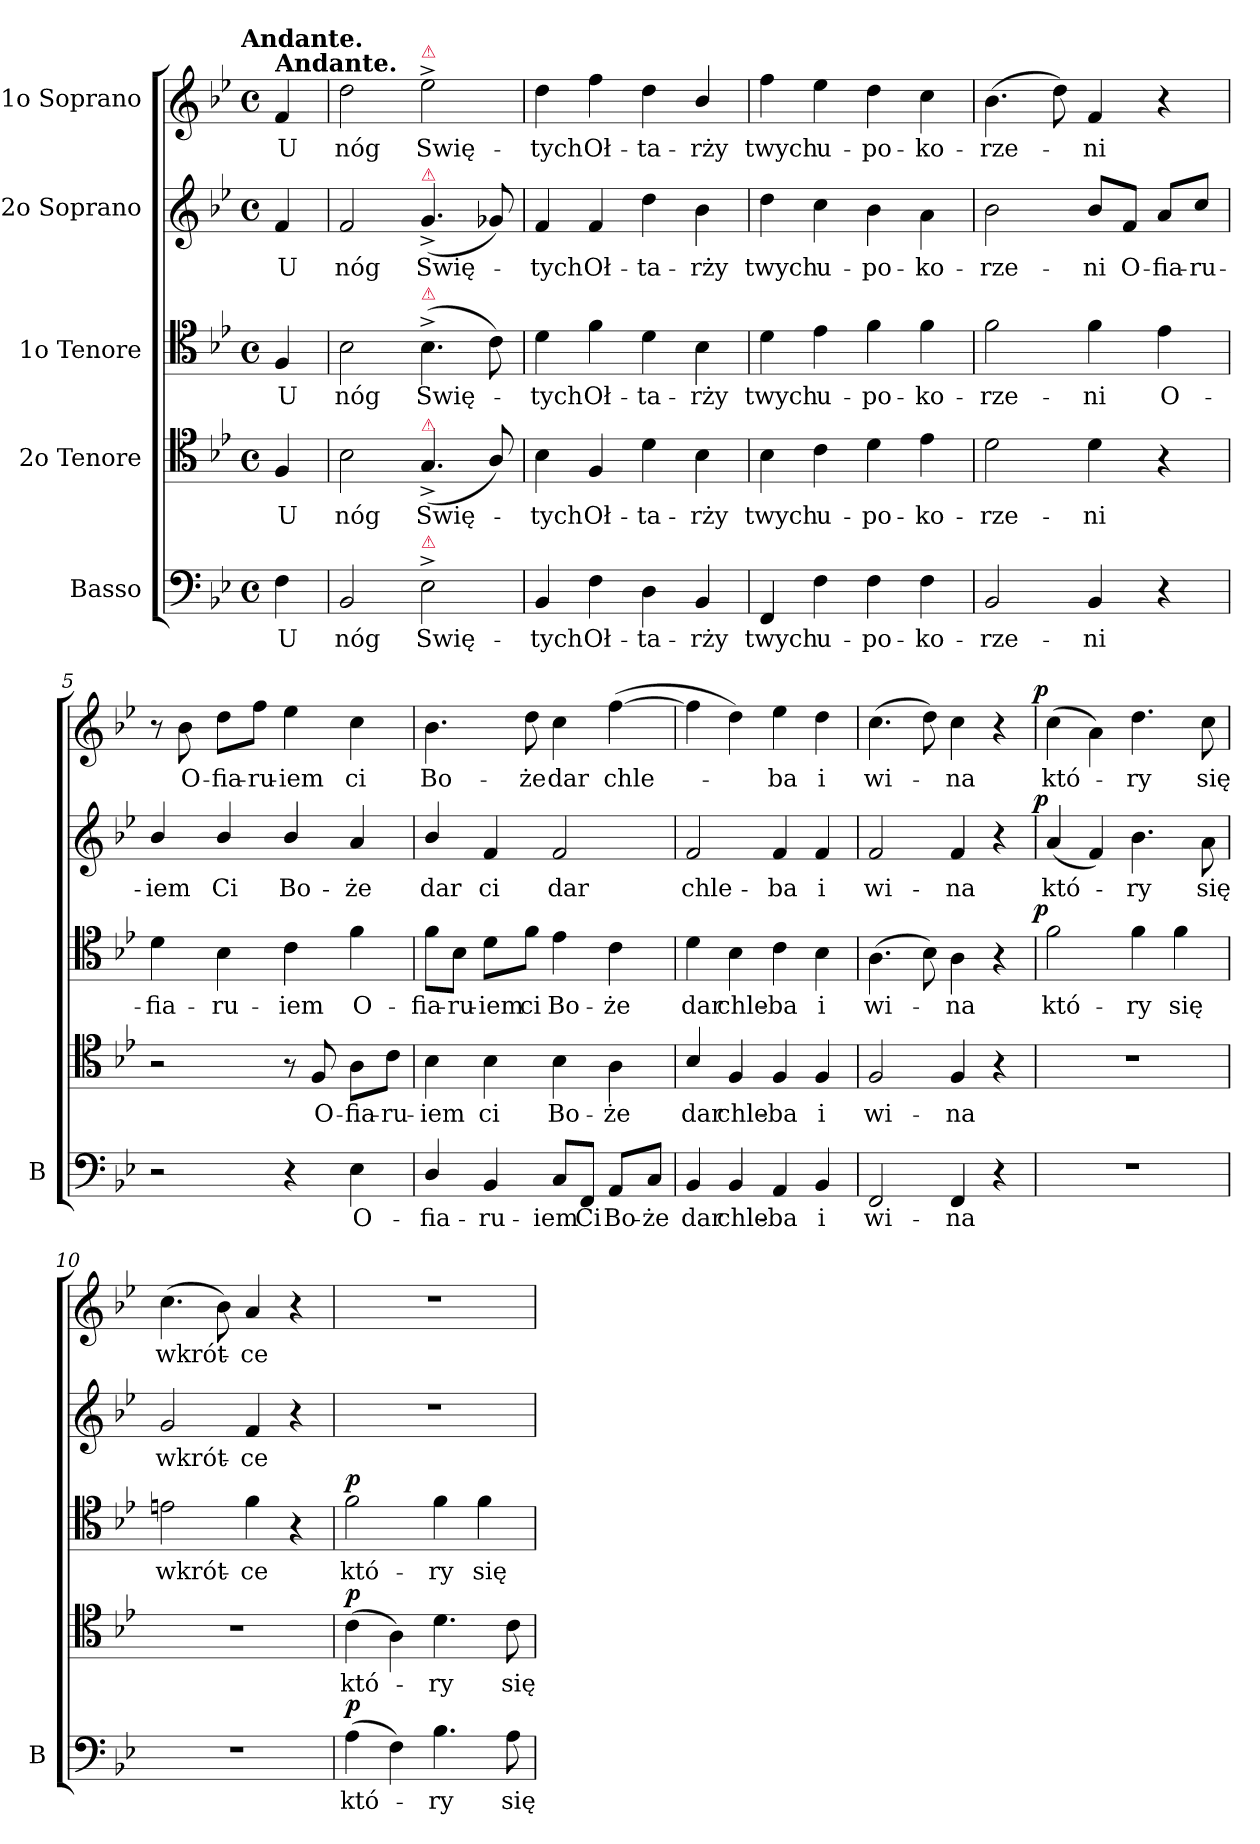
**kern	**text	**dynam	**kern	**text	**dynam	**kern	**text	**dynam	**kern	**text	**dynam	**kern	**text	**dynam
*part5	*part5	*part5	*part4	*part4	*part4	*part3	*part3	*part3	*part2	*part2	*part2	*part1	*part1	*part1
*staff5	*staff5	*staff5	*staff4	*staff4	*staff4	*staff3	*staff3	*staff3	*staff2	*staff2	*staff2	*staff1	*staff1	*staff1
*I"Basso	*	*	*I"2o Tenore	*	*	*I"1o Tenore	*	*	*I"2o Soprano	*	*	*I"1o Soprano	*	*
*I'B	*	*	*	*	*	*	*	*	*	*	*	*	*	*
*clefF4	*	*	*clefC4	*	*	*clefC4	*	*	*clefG2	*	*	*clefG2	*	*
*k[b-e-]	*	*	*k[b-e-]	*	*	*k[b-e-]	*	*	*k[b-e-]	*	*	*k[b-e-]	*	*
!!LO:TX:omd:t=Andante.
*M4/4	*	*	*M4/4	*	*	*M4/4	*	*	*M4/4	*	*	*M4/4	*	*
*met(c)	*	*	*met(c)	*	*	*met(c)	*	*	*met(c)	*	*	*met(c)	*	*
=	=	=	=	=	=	=	=	=	=	=	=	=	=	=
!	!	!	!	!	!	!	!	!	!	!	!	!LO:TX:a:B:t=Andante.	!	!
4F\	U	.	4F/	U	.	4F/	U	.	4f/	U	.	4f/	U	.
=1	=1	=1	=1	=1	=1	=1	=1	=1	=1	=1	=1	=1	=1	=1
2BB-/	nóg	.	2B-\	nóg	.	2B-\	nóg	.	2f/	nóg	.	2dd\	nóg	.
!	!	!	!	!	!	!	!	!	!	!	!	!LO:TX:a:color=crimson:t=⚠	!	!
!	!	!	!	!	!	!	!	!	!LO:TX:a:color=crimson:t=⚠	!	!	!	!	!
!	!	!	!	!	!	!LO:TX:a:color=crimson:t=⚠	!	!	!	!	!	!	!	!
!	!	!	!LO:TX:a:color=crimson:t=⚠	!	!	!	!	!	!	!	!	!	!	!
!LO:TX:a:color=crimson:t=⚠	!	!	!	!	!	!	!	!	!	!	!	!	!	!
2E-^\	Swię-	.	(4.G^>/	Swię-	.	(4.B-^\	Swię-	.	(4.g^>/	Swię-	.	2ee-^\	Swię-	.
.	.	.	8A/)	.	.	8c\)	.	.	8g-X/)	.	.	.	.	.
=2	=2	=2	=2	=2	=2	=2	=2	=2	=2	=2	=2	=2	=2	=2
4BB-/	-tych	.	4B-\	-tych	.	4d\	-tych	.	4f/	-tych	.	4dd\	-tych	.
4F\	Oł-	.	4F/	Oł-	.	4f\	Oł-	.	4f/	Oł-	.	4ff\	Oł-	.
4D\	-ta-	.	4d\	-ta-	.	4d\	-ta-	.	4dd\	-ta-	.	4dd\	-ta-	.
4BB-/	-rży	.	4B-\	-rży	.	4B-\	-rży	.	4b-\	-rży	.	4b-/	-rży	.
=3	=3	=3	=3	=3	=3	=3	=3	=3	=3	=3	=3	=3	=3	=3
4FF/	twych	.	4B-\	twych	.	4d\	twych	.	4dd\	twych	.	4ff\	twych	.
4F\	u-	.	4c\	u-	.	4e-\	u-	.	4cc\	u-	.	4ee-\	u-	.
4F\	-po-	.	4d\	-po-	.	4f\	-po-	.	4b-\	-po-	.	4dd\	-po-	.
4F\	-ko-	.	4e-\	-ko-	.	4f\	-ko-	.	4a\	-ko-	.	4cc\	-ko-	.
=4	=4	=4	=4	=4	=4	=4	=4	=4	=4	=4	=4	=4	=4	=4
2BB-/	-rze-	.	2d\	-rze-	.	2f\	-rze-	.	2b-\	-rze-	.	(4.b-\	-rze-	.
.	.	.	.	.	.	.	.	.	.	.	.	8dd\)	.	.
4BB-/	-ni	.	4d\	-ni	.	4f\	-ni	.	8b-/L	-ni	.	4f/	-ni	.
.	.	.	.	.	.	.	.	.	8f/J	O-	.	.	.	.
4r	.	.	4r	.	.	4e-\	O-	.	8a/L	-fia-	.	4r	.	.
.	.	.	.	.	.	.	.	.	8cc/J	-ru-	.	.	.	.
=5	=5	=5	=5	=5	=5	=5	=5	=5	=5	=5	=5	=5	=5	=5
2r	.	.	2r	.	.	4d\	-fia-	.	4b-/	-iem	.	8r	.	.
.	.	.	.	.	.	.	.	.	.	.	.	8b-\	O-	.
.	.	.	.	.	.	4B-\	-ru-	.	4b-/	Ci	.	8dd\L	-fia-	.
.	.	.	.	.	.	.	.	.	.	.	.	8ff\J	-ru-	.
4r	.	.	8r	.	.	4c\	-iem	.	4b-/	Bo-	.	4ee-\	-iem	.
.	.	.	8F/	O-	.	.	.	.	.	.	.	.	.	.
4E-\	O-	.	8A\L	-fia-	.	4f\	O-	.	4a/	-że	.	4cc\	ci	.
.	.	.	8c\J	-ru-	.	.	.	.	.	.	.	.	.	.
=6	=6	=6	=6	=6	=6	=6	=6	=6	=6	=6	=6	=6	=6	=6
4D/	-fia-	.	4B-\	-iem	.	8f\L	-fia-	.	4b-/	dar	.	4.b-\	Bo-	.
.	.	.	.	.	.	8B-\J	-ru-	.	.	.	.	.	.	.
4BB-/	-ru-	.	4B-\	ci	.	8d\L	-iem	.	4f/	ci	.	.	.	.
.	.	.	.	.	.	8f\J	ci	.	.	.	.	8dd\	-że	.
8C/L	-iem	.	4B-\	Bo-	.	4e-\	Bo-	.	2f/	dar	.	4cc\	dar	.
8FF/J	Ci	.	.	.	.	.	.	.	.	.	.	.	.	.
8AA/L	Bo-	.	4A\	-że	.	4c\	-że	.	.	.	.	([4ff\	chle-	.
8C/J	-że	.	.	.	.	.	.	.	.	.	.	.	.	.
=7	=7	=7	=7	=7	=7	=7	=7	=7	=7	=7	=7	=7	=7	=7
4BB-/	dar	.	4B-/	dar	.	4d\	dar	.	2f/	chle-	.	4ff\]	.	.
4BB-/	chle-	.	4F/	chle-	.	4B-\	chle-	.	.	.	.	4dd\)	.	.
4AA/	-ba	.	4F/	-ba	.	4c\	-ba	.	4f/	-ba	.	4ee-\	-ba	.
4BB-/	i	.	4F/	i	.	4B-\	i	.	4f/	i	.	4dd\	i	.
=8	=8	=8	=8	=8	=8	=8	=8	=8	=8	=8	=8	=8	=8	=8
2FF/	wi-	.	2F/	wi-	.	(4.A\	wi-	.	2f/	wi-	.	(4.cc\	wi-	.
.	.	.	.	.	.	8B-\)	.	.	.	.	.	8dd\)	.	.
4FF/	-na	.	4F/	-na	.	4A\	-na	.	4f/	-na	.	4cc\	-na	.
4r	.	.	4r	.	.	4r	.	.	4r	.	.	4r	.	.
=9	=9	=9	=9	=9	=9	=9	=9	=9	=9	=9	=9	=9	=9	=9
!	!	!	!	!	!	!	!	!LO:DY:a:rj	!	!	!LO:DY:a:rj	!	!	!LO:DY:a:rj
1r	.	.	1r	.	.	2f\	któ-	p	(4a/	któ-	p	(4cc\	któ-	p
.	.	.	.	.	.	.	.	.	4f/)	.	.	4a\)	.	.
.	.	.	.	.	.	4f\	-ry	.	4.b-\	-ry	.	4.dd\	-ry	.
.	.	.	.	.	.	4f\	się	.	.	.	.	.	.	.
.	.	.	.	.	.	.	.	.	8a\	się	.	8cc\	się	.
=10	=10	=10	=10	=10	=10	=10	=10	=10	=10	=10	=10	=10	=10	=10
1r	.	.	1r	.	.	2en\	wkrót-	.	2g/	wkrót-	.	(4.cc\	wkrót-	.
.	.	.	.	.	.	.	.	.	.	.	.	8b-\)	.	.
.	.	.	.	.	.	4f\	-ce	.	4f/	-ce	.	4a/	-ce	.
.	.	.	.	.	.	4r	.	.	4r	.	.	4r	.	.
=11	=11	=11	=11	=11	=11	=11	=11	=11	=11	=11	=11	=11	=11	=11
!	!	!LO:DY:b	!	!	!LO:DY:b	!	!	!LO:DY:b	!	!	!	!	!	!
(4A\	któ-	p	(4c\	któ-	p	2f\	któ-	p	1r	.	.	1r	.	.
4F\)	.	.	4A\)	.	.	.	.	.	.	.	.	.	.	.
4.B-\	-ry	.	4.d\	-ry	.	4f\	-ry	.	.	.	.	.	.	.
.	.	.	.	.	.	4f\	się	.	.	.	.	.	.	.
8A\	się	.	8c\	się	.	.	.	.	.	.	.	.	.	.
=	=	=	=	=	=	=	=	=	=	=	=	=	=	=
*-	*-	*-	*-	*-	*-	*-	*-	*-	*-	*-	*-	*-	*-	*-
